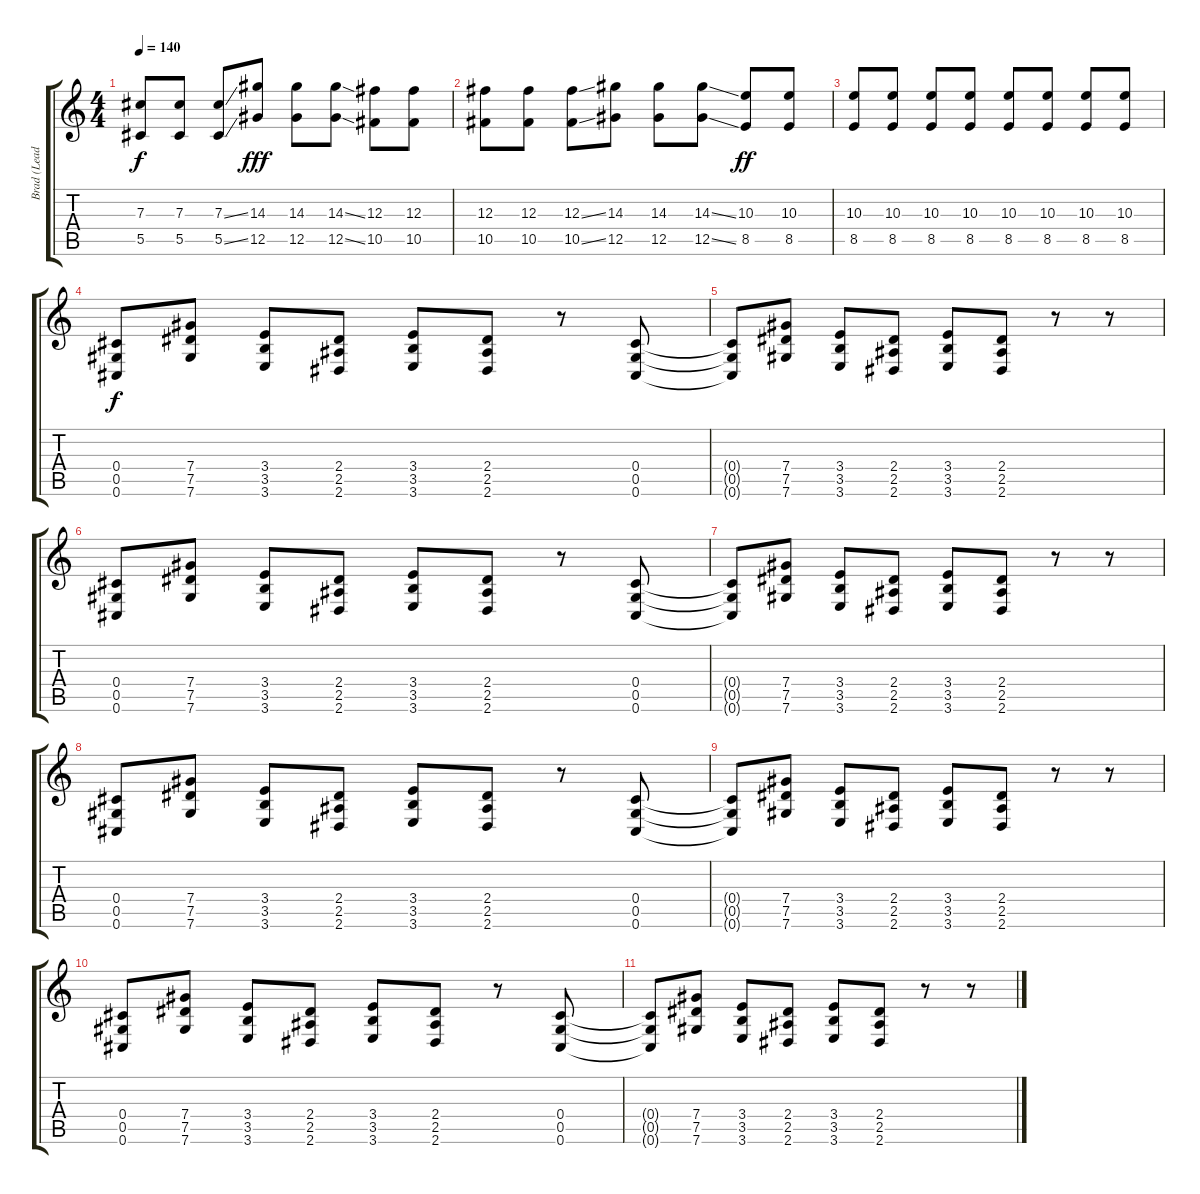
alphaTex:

\track ("Brad (Lead Guitar)" "Brad (Lead") {instrument overdrivenguitar}
\staff {score tabs}
\tuning (Eb4 Bb3 Gb3 Db3 Ab2 Db2) {hide}
\ts (4 4)
\tempo 140
\clef g2
\ks c
(7.3 5.5).8{dy f} (7.3 5.5).8 (7.3{ss} 5.5{ss}).8 (14.3 12.5).8{dy fff} (14.3 12.5).8 (14.3{ss} 12.5{ss}).8 (12.3 10.5).8 (12.3 10.5).8 |
(12.3 10.5).8 (12.3 10.5).8 (12.3{ss} 10.5{ss}).8 (14.3 12.5).8 (14.3 12.5).8 (14.3{ss} 12.5{ss}).8 (10.3 8.5).8{dy ff} (10.3 8.5).8 |
(10.3 8.5).8 (10.3 8.5).8 (10.3 8.5).8 (10.3 8.5).8 (10.3 8.5).8 (10.3 8.5).8 (10.3 8.5).8 (10.3 8.5).8 |
(0.4 0.5 0.6).8{dy f} (7.4 7.5 7.6).8 (3.4 3.5 3.6).8 (2.4 2.5 2.6).8 (3.4 3.5 3.6).8 (2.4 2.5 2.6).8 r.8 (0.4 0.5 0.6).8 |
(0.4{t} 0.5{t} 0.6{t}).8 (7.4 7.5 7.6).8 (3.4 3.5 3.6).8 (2.4 2.5 2.6).8 (3.4 3.5 3.6).8 (2.4 2.5 2.6).8 r.8 r.8 |
(0.4 0.5 0.6).8 (7.4 7.5 7.6).8 (3.4 3.5 3.6).8 (2.4 2.5 2.6).8 (3.4 3.5 3.6).8 (2.4 2.5 2.6).8 r.8 (0.4 0.5 0.6).8 |
(0.4{t} 0.5{t} 0.6{t}).8 (7.4 7.5 7.6).8 (3.4 3.5 3.6).8 (2.4 2.5 2.6).8 (3.4 3.5 3.6).8 (2.4 2.5 2.6).8 r.8 r.8 |
(0.4 0.5 0.6).8 (7.4 7.5 7.6).8 (3.4 3.5 3.6).8 (2.4 2.5 2.6).8 (3.4 3.5 3.6).8 (2.4 2.5 2.6).8 r.8 (0.4 0.5 0.6).8 |
(0.4{t} 0.5{t} 0.6{t}).8 (7.4 7.5 7.6).8 (3.4 3.5 3.6).8 (2.4 2.5 2.6).8 (3.4 3.5 3.6).8 (2.4 2.5 2.6).8 r.8 r.8 |
(0.4 0.5 0.6).8 (7.4 7.5 7.6).8 (3.4 3.5 3.6).8 (2.4 2.5 2.6).8 (3.4 3.5 3.6).8 (2.4 2.5 2.6).8 r.8 (0.4 0.5 0.6).8 |
(0.4{t} 0.5{t} 0.6{t}).8 (7.4 7.5 7.6).8 (3.4 3.5 3.6).8 (2.4 2.5 2.6).8 (3.4 3.5 3.6).8 (2.4 2.5 2.6).8 r.8 r.8
